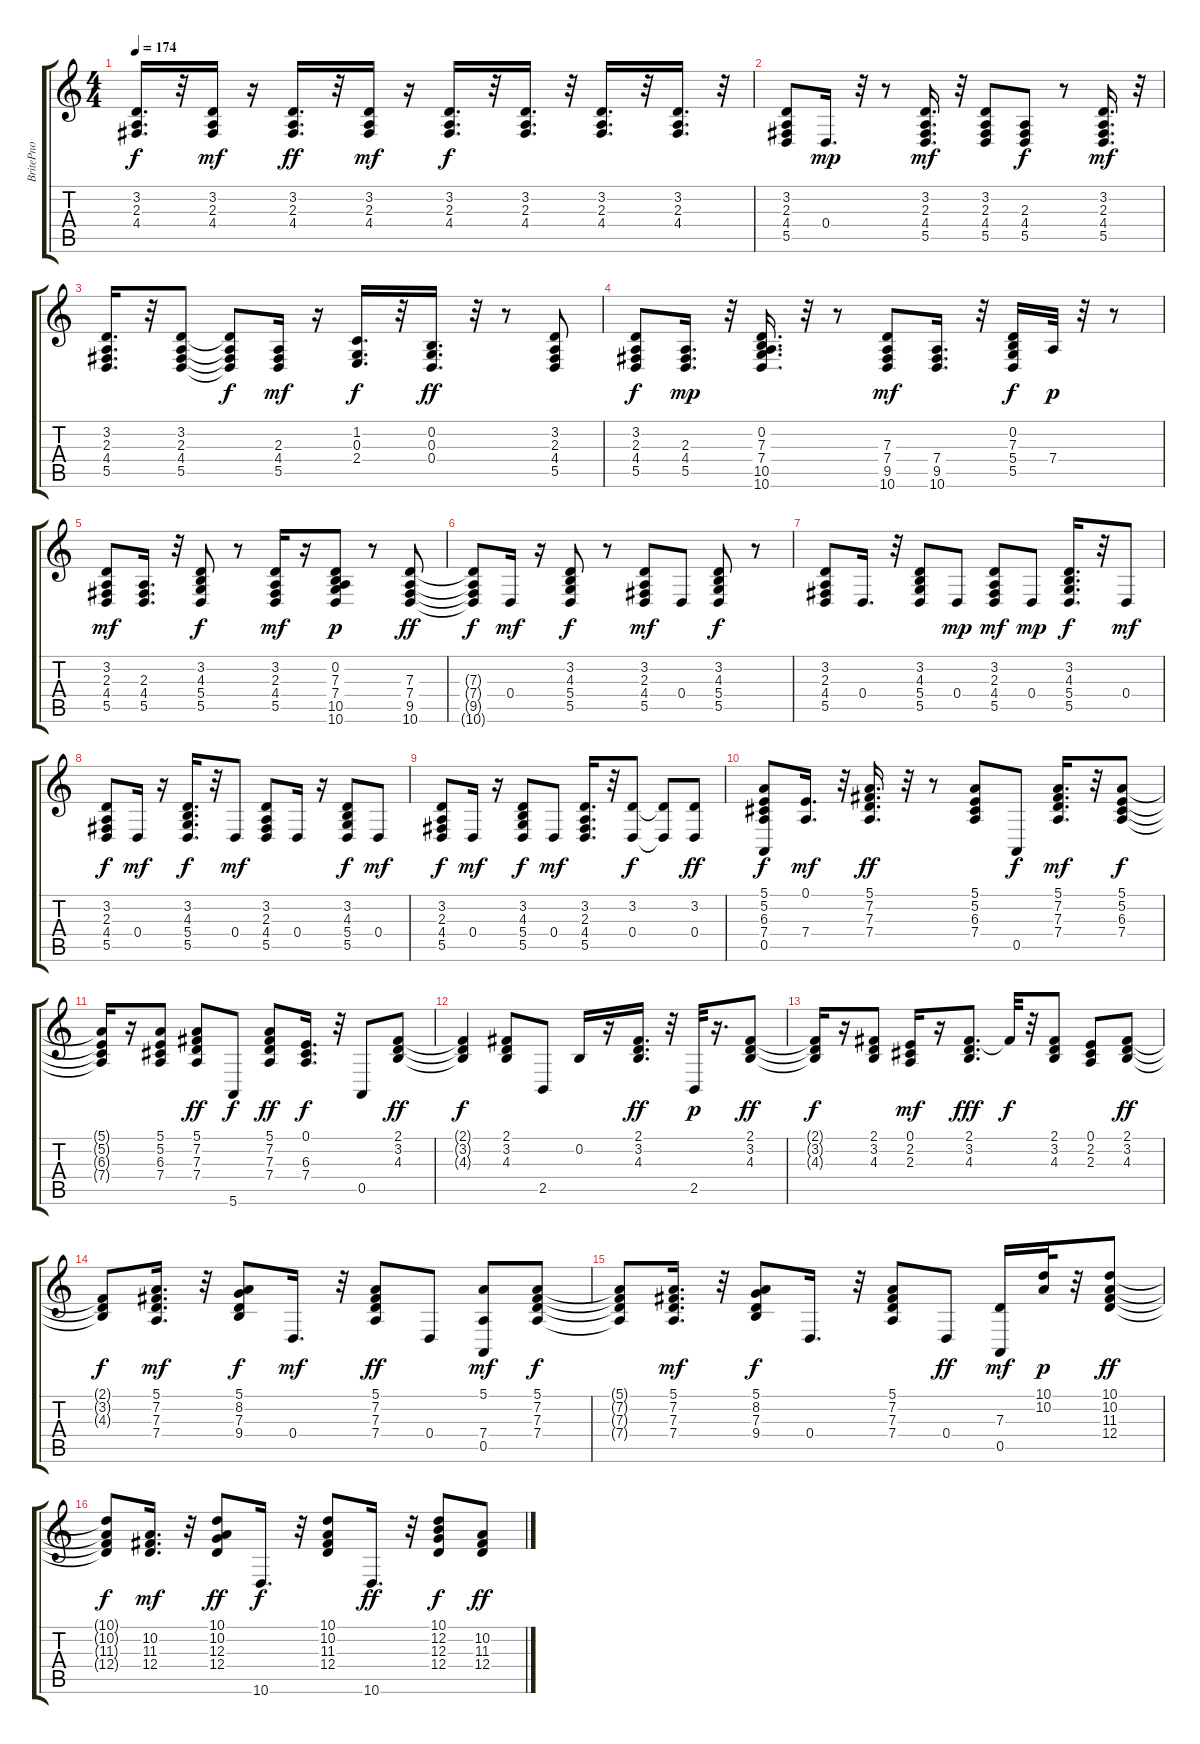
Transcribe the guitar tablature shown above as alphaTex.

\track ("BritePno" "BritePno") {instrument electricgrandpiano}
\staff {score tabs}
\tuning (E4 B3 G3 D3 A2 E2) {hide}
\ts (4 4)
\tempo 174
\clef g2
\ks c
(3.2 2.3 4.4).16{d dy f} r.32 (3.2 2.3 4.4).16{dy mf} r.16 (3.2 2.3 4.4).16{d dy ff} r.32 (3.2 2.3 4.4).16{dy mf} r.16 (3.2 2.3 4.4).16{d dy f} r.32 (3.2 2.3 4.4).16{d} r.32 (3.2 2.3 4.4).16{d} r.32 (3.2 2.3 4.4).16{d} r.32 |
(3.2 2.3 4.4 5.5).8 0.4.16{d dy mp} r.32 r.8 (3.2 2.3 4.4 5.5).16{d dy mf} r.32 (3.2 2.3 4.4 5.5).8 (2.3 4.4 5.5).8{dy f} r.8 (3.2 2.3 4.4 5.5).16{d dy mf} r.32 |
(3.2 2.3 4.4 5.5).16{d} r.32 (3.2 2.3 4.4 5.5).8 (3.2{t} 2.3{t} 4.4{t} 5.5{t}).8{dy f} (2.3 4.4 5.5).16{dy mf} r.16 (1.2 0.3 2.4).16{d dy f} r.32 (0.2 0.3 0.4).16{d dy ff} r.32 r.8 (3.2 2.3 4.4 5.5).8 |
(3.2 2.3 4.4 5.5).8{dy f} (2.3 4.4 5.5).16{d dy mp} r.32 (0.2 7.3 7.4 10.5 10.6).16{d} r.32 r.8 (7.3 7.4 9.5 10.6).8{dy mf} (7.4 9.5 10.6).16{d} r.32 (0.2 7.3 5.4 5.5).16{dy f} 7.4.32{dy p} r.32 r.8 |
(3.2 2.3 4.4 5.5).8{dy mf} (2.3 4.4 5.5).16{d} r.32 (3.2 4.3 5.4 5.5).8{dy f} r.8 (3.2 2.3 4.4 5.5).16{dy mf} r.16 (0.2 7.3 7.4 10.5 10.6).8{dy p} r.8 (7.3 7.4 9.5 10.6).8{dy ff} |
(7.3{t} 7.4{t} 9.5{t} 10.6{t}).8{dy f} 0.4.16{dy mf} r.16 (3.2 4.3 5.4 5.5).8{dy f} r.8 (3.2 2.3 4.4 5.5).8{dy mf} 0.4.8 (3.2 4.3 5.4 5.5).8{dy f} r.8 |
(3.2 2.3 4.4 5.5).8 0.4.16{d} r.32 (3.2 4.3 5.4 5.5).8 0.4.8{dy mp} (3.2 2.3 4.4 5.5).8{dy mf} 0.4.8{dy mp} (3.2 4.3 5.4 5.5).16{d dy f} r.32 0.4.8{dy mf} |
(3.2 2.3 4.4 5.5).8{dy f} 0.4.16{dy mf} r.16 (3.2 4.3 5.4 5.5).16{d dy f} r.32 0.4.8{dy mf} (3.2 2.3 4.4 5.5).8 0.4.16 r.16 (3.2 4.3 5.4 5.5).8{dy f} 0.4.8{dy mf} |
(3.2 2.3 4.4 5.5).8{dy f} 0.4.16{dy mf} r.16 (3.2 4.3 5.4 5.5).8{dy f} 0.4.8{dy mf} (3.2 2.3 4.4 5.5).16{d} r.32 (3.2 0.4).8{dy f} (3.2{t} 0.4{t}).8 (3.2 0.4).8{dy ff} |
(5.1 5.2 6.3 7.4 0.5).8{dy f} (0.1 7.4).16{d dy mf} r.32 (5.1 7.2 7.3 7.4).16{d dy ff} r.32 r.8 (5.1 5.2 6.3 7.4).8 0.5.8{dy f} (5.1 7.2 7.3 7.4).16{d dy mf} r.32 (5.1 5.2 6.3 7.4).8{dy f} |
(5.1{t} 5.2{t} 6.3{t} 7.4{t}).16 r.16 (5.1 5.2 6.3 7.4).8 (5.1 7.2 7.3 7.4).8{dy ff} 5.6.8{dy f} (5.1 7.2 7.3 7.4).8{dy ff} (0.1 6.3 7.4).16{d dy f} r.32 0.5.8 (2.1 3.2 4.3).8{dy ff} |
(2.1{t} 3.2{t} 4.3{t}).4{dy f} (2.1 3.2 4.3).8 2.5.8 0.2.16 r.16 (2.1 3.2 4.3).16{d dy ff} r.32 2.5.32{dy p} r.16{d} (2.1 3.2 4.3).8{dy ff} |
(2.1{t} 3.2{t} 4.3{t}).16{dy f} r.16 (2.1 3.2 4.3).8 (0.1 2.2 2.3).16{dy mf} r.16 (2.1 3.2 4.3).8{d dy fff} 2.1{t}.32{dy f} r.32 (2.1 3.2 4.3).8 (0.1 2.2 2.3).8 (2.1 3.2 4.3).8{dy ff} |
(2.1{t} 3.2{t} 4.3{t}).8{dy f} (5.1 7.2 7.3 7.4).16{d dy mf} r.32 (5.1 8.2 7.3 9.4).8{dy f} 0.4.16{d dy mf} r.32 (5.1 7.2 7.3 7.4).8{dy ff} 0.4.8 (5.1 7.4 0.5).8{dy mf} (5.1 7.2 7.3 7.4).8{dy f} |
(5.1{t} 7.2{t} 7.3{t} 7.4{t}).8 (5.1 7.2 7.3 7.4).16{d dy mf} r.32 (5.1 8.2 7.3 9.4).8{dy f} 0.4.16{d} r.32 (5.1 7.2 7.3 7.4).8 0.4.8{dy ff} (7.3 0.5).16{dy mf} (10.1 10.2).32{dy p} r.32 (10.1 10.2 11.3 12.4).8{dy ff} |
(10.1{t} 10.2{t} 11.3{t} 12.4{t}).8{dy f} (10.2 11.3 12.4).16{d dy mf} r.32 (10.1 10.2 12.3 12.4).8{dy ff} 10.6.16{d dy f} r.32 (10.1 10.2 11.3 12.4).8 10.6.16{d dy ff} r.32 (10.1 12.2 12.3 12.4).8{dy f} (10.2 11.3 12.4).8{dy ff}
